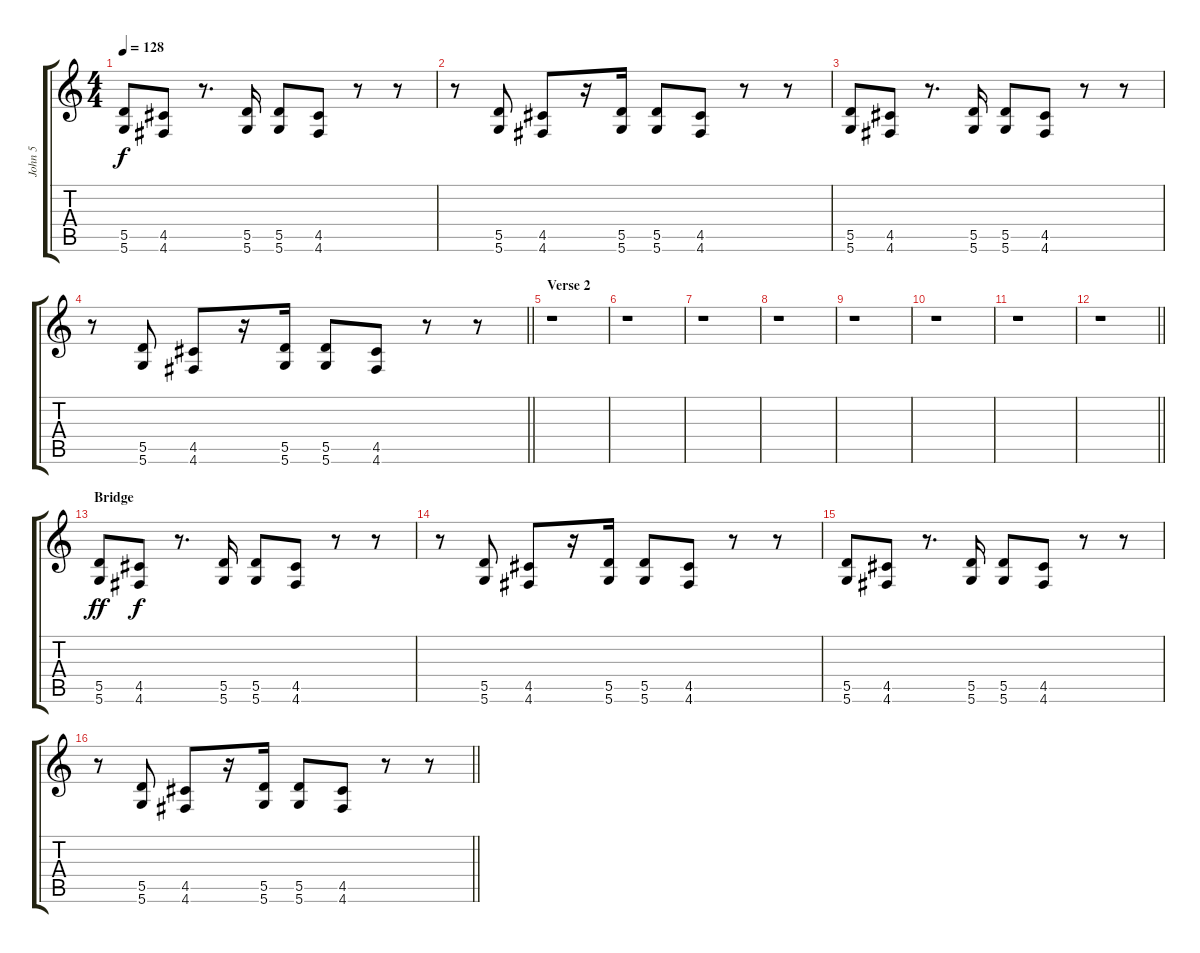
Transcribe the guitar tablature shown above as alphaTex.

\track ("John 5 " "John 5 ") {instrument distortionguitar}
\staff {score tabs}
\tuning (E4 B3 G3 D3 A2 D2) {hide}
\ts (4 4)
\tempo 128
\clef g2
\ks c
(5.5 5.6).8{dy f} (4.5 4.6).8 r.8{d} (5.5 5.6).16 (5.5 5.6).8 (4.5 4.6).8 r.8 r.8 |
r.8 (5.5 5.6).8 (4.5 4.6).8 r.16 (5.5 5.6).16 (5.5 5.6).8 (4.5 4.6).8 r.8 r.8 |
(5.5 5.6).8 (4.5 4.6).8 r.8{d} (5.5 5.6).16 (5.5 5.6).8 (4.5 4.6).8 r.8 r.8 |
\barLineRight lightlight
r.8 (5.5 5.6).8 (4.5 4.6).8 r.16 (5.5 5.6).16 (5.5 5.6).8 (4.5 4.6).8 r.8 r.8 |
\section ("" "Verse 2")
r.1 |
r.1 |
r.1 |
r.1 |
r.1 |
r.1 |
r.1 |
\barLineRight lightlight
r.1 |
\section ("" "Bridge")
(5.5 5.6).8{dy ff} (4.5 4.6).8{dy f} r.8{d} (5.5 5.6).16 (5.5 5.6).8 (4.5 4.6).8 r.8 r.8 |
r.8 (5.5 5.6).8 (4.5 4.6).8 r.16 (5.5 5.6).16 (5.5 5.6).8 (4.5 4.6).8 r.8 r.8 |
(5.5 5.6).8 (4.5 4.6).8 r.8{d} (5.5 5.6).16 (5.5 5.6).8 (4.5 4.6).8 r.8 r.8 |
\barLineRight lightlight
r.8 (5.5 5.6).8 (4.5 4.6).8 r.16 (5.5 5.6).16 (5.5 5.6).8 (4.5 4.6).8 r.8 r.8
